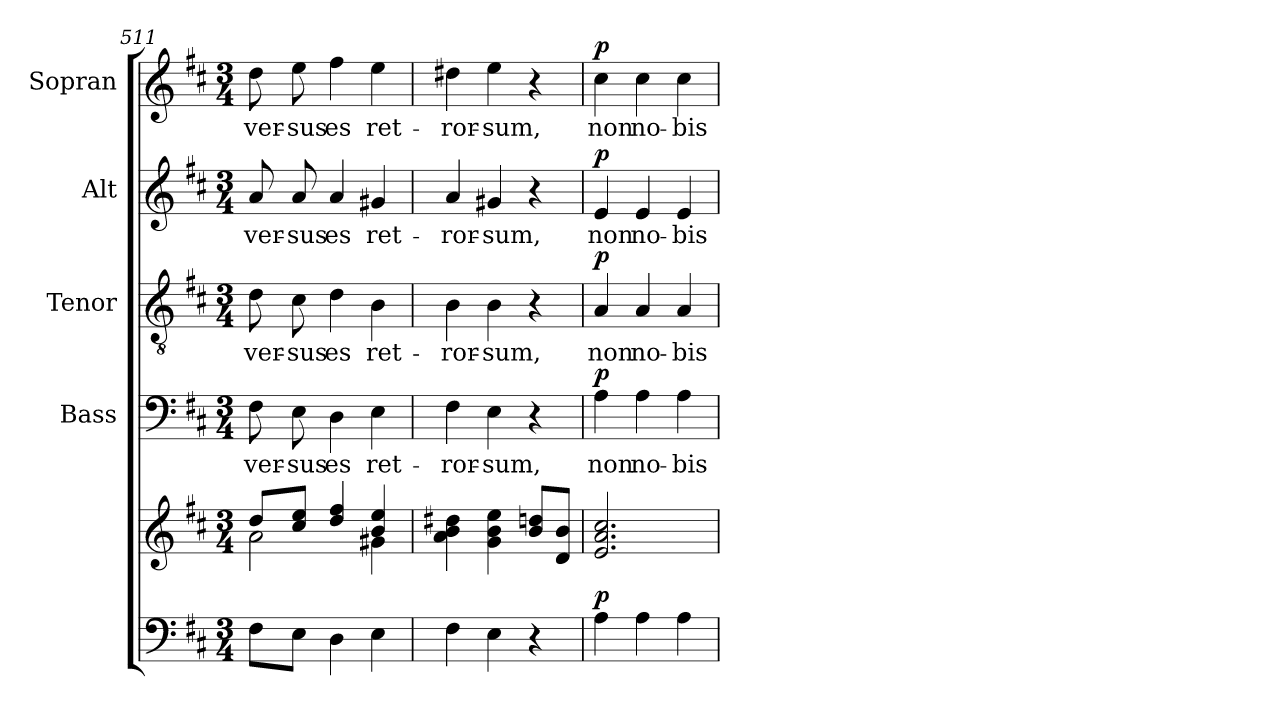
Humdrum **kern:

**kern	**kern	**dynam	**kern	**text	**dynam	**kern	**text	**dynam	**kern	**text	**dynam	**kern	**text	**dynam
*part5	*part5	*part5	*part4	*part4	*part4	*part3	*part3	*part3	*part2	*part2	*part2	*part1	*part1	*part1
*staff6	*staff5	*staff5/6	*staff4	*staff4	*staff4	*staff3	*staff3	*staff3	*staff2	*staff2	*staff2	*staff1	*staff1	*staff1
*	*	*	*I"Bass	*	*	*I"Tenor	*	*	*I"Alt	*	*	*I"Sopran	*	*
*	*	*	*I'B.	*	*	*I'T.	*	*	*I'A.	*	*	*I'S.	*	*
!!LO:LB:g=z
*clefF4	*clefG2	*	*clefF4	*	*	*clefGv2	*	*	*clefG2	*	*	*clefG2	*	*
*k[f#c#]	*k[f#c#]	*	*k[f#c#]	*	*	*k[f#c#]	*	*	*k[f#c#]	*	*	*k[f#c#]	*	*
*D:	*D:	*	*D:	*	*	*D:	*	*	*D:	*	*	*D:	*	*
*M3/4	*M3/4	*	*M3/4	*	*	*M3/4	*	*	*M3/4	*	*	*M3/4	*	*
=511	=511	=511	=511	=511	=511	=511	=511	=511	=511	=511	=511	=511	=511	=511
*	*^	*	*	*	*	*	*	*	*	*	*	*	*	*
!	!	!	!	!	!LO:LY:b	!	!	!LO:LY:b	!	!	!LO:LY:b	!	!	!LO:LY:b	!
8F#\L	8dd/L	2a\	.	8F#\	-ver-	.	8d\	-ver-	.	8a/	-ver-	.	8dd\	-ver-	.
!	!	!	!	!	!LO:LY:b	!	!	!LO:LY:b	!	!	!LO:LY:b	!	!	!LO:LY:b	!
8E\J	8cc#/ 8ee/J	.	.	8E\	-sus	.	8c#\	-sus	.	8a/	-sus	.	8ee\	-sus	.
!	!	!	!	!	!LO:LY:b	!	!	!LO:LY:b	!	!	!LO:LY:b	!	!	!LO:LY:b	!
4D\	4dd/ 4ff#/	.	.	4D\	es	.	4d\	es	.	4a/	es	.	4ff#\	es	.
!	!	!	!	!	!LO:LY:b	!	!	!LO:LY:b	!	!	!LO:LY:b	!	!	!LO:LY:b	!
4E\	4b/ 4ee/	4g#X\	.	4E\	ret-	.	4B\	ret-	.	4g#X/	ret-	.	4ee\	ret-	.
=512	=512	=512	=512	=512	=512	=512	=512	=512	=512	=512	=512	=512	=512	=512	=512
!	!	!	!	!	!LO:LY:b	!	!	!LO:LY:b	!	!	!LO:LY:b	!	!	!LO:LY:b	!
*	*v	*v	*	*	*	*	*	*	*	*	*	*	*	*	*
4F#\	4a\ 4b\ 4dd#X\	.	4F#\	-ror-	.	4B\	-ror-	.	4a/	-ror-	.	4dd#X\	-ror-	.
!	!	!	!	!LO:LY:b	!	!	!LO:LY:b	!	!	!LO:LY:b	!	!	!LO:LY:b	!
4E\	4g\ 4b\ 4ee\	.	4E\	-sum,	.	4B\	-sum,	.	4g#X/	-sum,	.	4ee\	-sum,	.
4r	8b/ 8ddn/L	.	4r	.	.	4r	.	.	4r	.	.	4r	.	.
.	8d/ 8b/J	.	.	.	.	.	.	.	.	.	.	.	.	.
=513	=513	=513	=513	=513	=513	=513	=513	=513	=513	=513	=513	=513	=513	=513
!	!	!LO:DY:a=2	!	!LO:LY:b	!LO:DY:a	!	!LO:LY:b	!LO:DY:a	!	!LO:LY:b	!LO:DY:a	!	!LO:LY:b	!LO:DY:a
4A\	2.e/ 2.a/ 2.cc#/	p	4A\	non	p	4A/	non	p	4e/	non	p	4cc#\	non	p
!	!	!	!	!LO:LY:b	!	!	!LO:LY:b	!	!	!LO:LY:b	!	!	!LO:LY:b	!
4A\	.	.	4A\	no-	.	4A/	no-	.	4e/	no-	.	4cc#\	no-	.
!	!	!	!	!LO:LY:b	!	!	!LO:LY:b	!	!	!LO:LY:b	!	!	!LO:LY:b	!
4A\	.	.	4A\	-bis	.	4A/	-bis	.	4e/	-bis	.	4cc#\	-bis	.
=	=	=	=	=	=	=	=	=	=	=	=	=	=	=
*-	*-	*-	*-	*-	*-	*-	*-	*-	*-	*-	*-	*-	*-	*-
